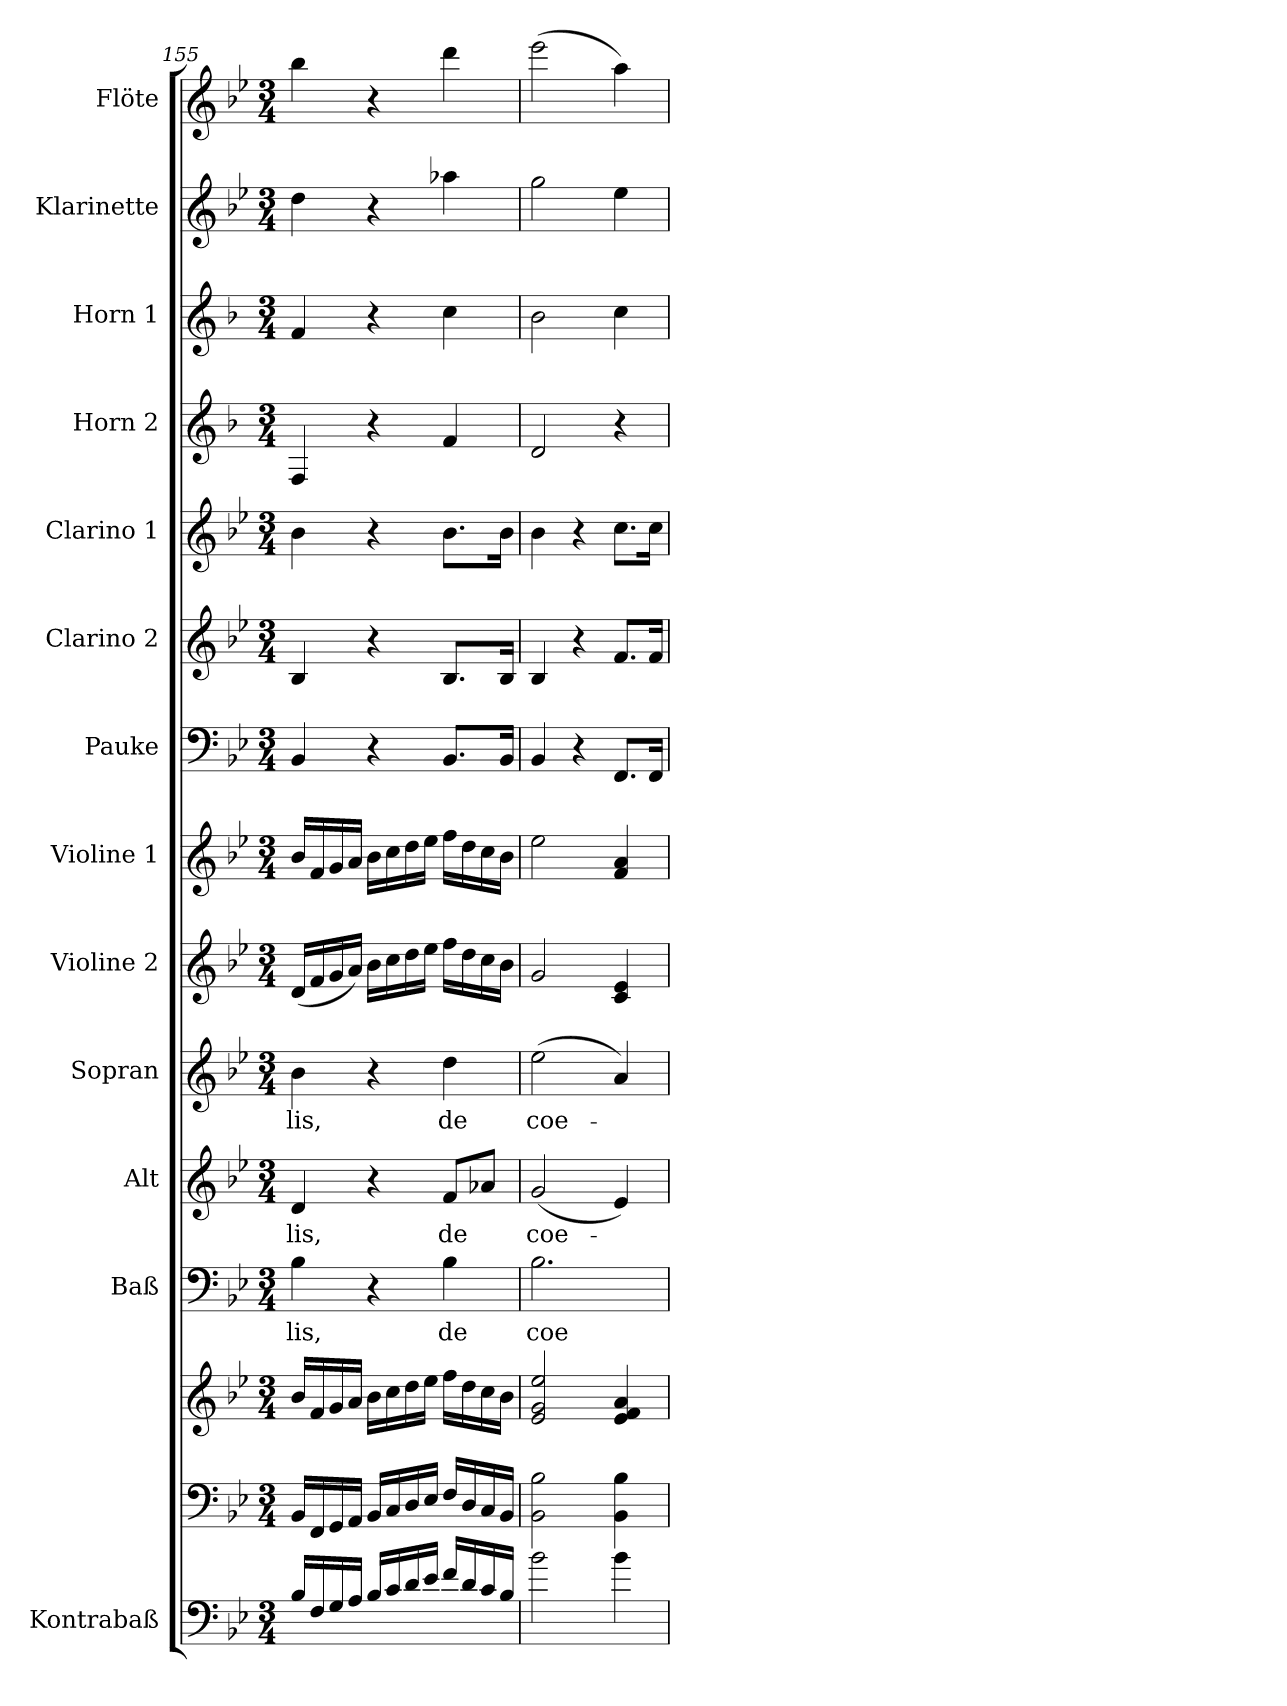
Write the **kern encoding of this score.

**kern	**kern	**kern	**kern	**text	**kern	**text	**kern	**text	**kern	**kern	**kern	**kern	**kern	**kern	**kern	**kern	**kern
*part14	*part13	*part13	*part12	*part12	*part11	*part11	*part10	*part10	*part9	*part8	*part7	*part6	*part5	*part4	*part3	*part2	*part1
*staff15	*staff14	*staff13	*staff12	*staff12	*staff11	*staff11	*staff10	*staff10	*staff9	*staff8	*staff7	*staff6	*staff5	*staff4	*staff3	*staff2	*staff1
*I"Kontrabaß	*	*	*I"Baß	*	*I"Alt	*	*I"Sopran	*	*I"Violine 2	*I"Violine 1	*I"Pauke	*I"Clarino 2	*I"Clarino 1	*I"Horn 2	*I"Horn 1	*I"Klarinette	*I"Flöte
*I'Kb	*	*	*I'Baß	*	*I'Alt	*	*I'Sop	*	*I'Vln. 2	*I'Vln. 1	*I'Pk.	*	*	*I'Hrn. 2	*I'Hrn. 1	*	*I'Fl.
*clefF4	*clefF4	*clefG2	*clefF4	*	*clefG2	*	*clefG2	*	*clefG2	*clefG2	*clefF4	*clefG2	*clefG2	*clefG2	*clefG2	*clefG2	*clefG2
*ITrd7c12	*	*	*	*	*	*	*	*	*	*	*	*ITrd7c12	*ITrd7c12	*ITrd4c7	*ITrd4c7	*	*
*k[b-e-]	*k[b-e-]	*k[b-e-]	*k[b-e-]	*	*k[b-e-]	*	*k[b-e-]	*	*k[b-e-]	*k[b-e-]	*k[b-e-]	*k[b-e-]	*k[b-e-]	*k[b-e-]	*k[b-e-]	*k[b-e-]	*k[b-e-]
*B-:	*B-:	*B-:	*B-:	*	*B-:	*	*B-:	*	*B-:	*B-:	*B-:	*B-:	*B-:	*B-:	*B-:	*B-:	*B-:
*M3/4	*M3/4	*M3/4	*M3/4	*	*M3/4	*	*M3/4	*	*M3/4	*M3/4	*M3/4	*M3/4	*M3/4	*M3/4	*M3/4	*M3/4	*M3/4
=155	=155	=155	=155	=155	=155	=155	=155	=155	=155	=155	=155	=155	=155	=155	=155	=155	=155
!	!	!	!	!LO:LY:b	!	!LO:LY:b	!	!LO:LY:b	!	!	!	!	!	!	!	!	!
16BB-/LL	16BB-/LL	16b-/LL	4B-\	-lis,	4d/	-lis,	4b-\	-lis,	(<16d/LL	16b-/LL	4BB-/	4BB-/	4B-\	4BB-/	4B-/	4dd\	4bb-\
16FF/	16FF/	16f/	.	.	.	.	.	.	16f/	16f/	.	.	.	.	.	.	.
16GG/	16GG/	16g/	.	.	.	.	.	.	16g/	16g/	.	.	.	.	.	.	.
16AA/JJ	16AA/JJ	16a/JJ	.	.	.	.	.	.	16a/JJ)	16a/JJ	.	.	.	.	.	.	.
16BB-/LL	16BB-/LL	16b-\LL	4r	.	4r	.	4r	.	16b-\LL	16b-\LL	4r	4r	4r	4r	4r	4r	4r
16C/	16C/	16cc\	.	.	.	.	.	.	16cc\	16cc\	.	.	.	.	.	.	.
16D/	16D/	16dd\	.	.	.	.	.	.	16dd\	16dd\	.	.	.	.	.	.	.
16E-/JJ	16E-/JJ	16ee-\JJ	.	.	.	.	.	.	16ee-\JJ	16ee-\JJ	.	.	.	.	.	.	.
!	!	!	!	!LO:LY:b	!	!LO:LY:b	!	!LO:LY:b	!	!	!	!	!	!	!	!	!
16F/LL	16F/LL	16ff\LL	4B-\	de	8f/L	de	4dd\	de	16ff\LL	16ff\LL	8.BB-/L	8.BB-/L	8.B-\L	4B-/	4f\	4aa-X\	4ddd\
16D/	16D/	16dd\	.	.	.	.	.	.	16dd\	16dd\	.	.	.	.	.	.	.
16C/	16C/	16cc\	.	.	8a-X/J	.	.	.	16cc\	16cc\	.	.	.	.	.	.	.
16BB-/JJ	16BB-/JJ	16b-\JJ	.	.	.	.	.	.	16b-\JJ	16b-\JJ	16BB-/Jk	16BB-/Jk	16B-\Jk	.	.	.	.
=156	=156	=156	=156	=156	=156	=156	=156	=156	=156	=156	=156	=156	=156	=156	=156	=156	=156
!	!	!	!	!LO:LY:b	!	!LO:LY:b	!	!LO:LY:b	!	!	!	!	!	!	!	!	!
2B-\	2BB-\ 2B-\	2e-/ 2g/ 2ee-/	2.B-\	coe-	(<2g/	coe-	(>2ee-\	coe-	2g/	2ee-\	4BB-/	4BB-/	4B-\	2G/	2e-\	2gg\	(>2eee-\
.	.	.	.	.	.	.	.	.	.	.	4r	4r	4r	.	.	.	.
4B-\	4BB-\ 4B-\	4e-/ 4f/ 4a/	.	.	4e-/)	.	4a/)	.	4c/ 4e-/	4f/ 4a/	8.FF/L	8.F/L	8.c\L	4r	4f\	4ee-\	4aa\)
.	.	.	.	.	.	.	.	.	.	.	16FF/Jk	16F/Jk	16c\Jk	.	.	.	.
=	=	=	=	=	=	=	=	=	=	=	=	=	=	=	=	=	=
*-	*-	*-	*-	*-	*-	*-	*-	*-	*-	*-	*-	*-	*-	*-	*-	*-	*-
